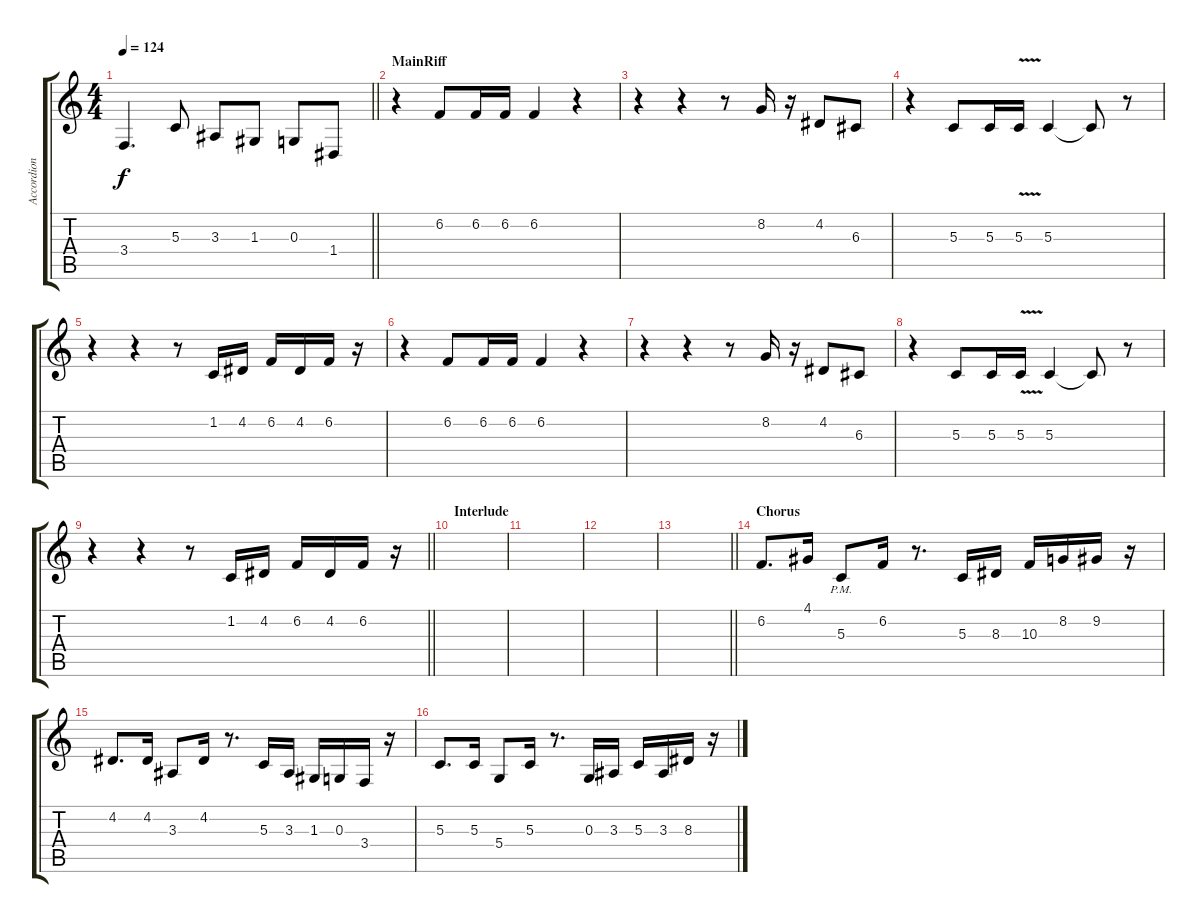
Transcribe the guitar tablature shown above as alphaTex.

\track ("Accordion" "Accordion") {instrument accordion}
\staff {score tabs}
\tuning (E4 B3 G3 D3 A2 E2) {hide}
\ts (4 4)
\tempo 124
\clef g2
\barLineRight lightlight
\ks c
3.4.4{d dy f} 5.3.8 3.3.8 1.3.8 0.3.8 1.4.8 |
\section ("" "MainRiff")
r.4 6.2.8 6.2.16 6.2.16 6.2.4 r.4 |
r.4 r.4 r.8 8.2.16 r.16 4.2.8 6.3.8 |
r.4 5.3.8 5.3.16 5.3{v}.16 5.3.4 5.3{t}.8 r.8 |
r.4 r.4 r.8 1.2.16 4.2.16 6.2.16 4.2.16 6.2.16 r.16 |
r.4 6.2.8 6.2.16 6.2.16 6.2.4 r.4 |
r.4 r.4 r.8 8.2.16 r.16 4.2.8 6.3.8 |
r.4 5.3.8 5.3.16 5.3{v}.16 5.3.4 5.3{t}.8 r.8 |
\barLineRight lightlight
r.4 r.4 r.8 1.2.16 4.2.16 6.2.16 4.2.16 6.2.16 r.16 |
\section ("" "Interlude")
|
|
|
\barLineRight lightlight
|
\section ("" "Chorus")
6.2.8{d} 4.1.16 5.3{pm}.8 6.2.16 r.8{d} 5.3.16 8.3.16 10.3.16 8.2.16 9.2.16 r.16 |
4.2.8{d} 4.2.16 3.3.8 4.2.16 r.8{d} 5.3.16 3.3.16 1.3.16 0.3.16 3.4.16 r.16 |
5.3.8{d} 5.3.16 5.4.8 5.3.16 r.8{d} 0.3.16 3.3.16 5.3.16 3.3.16 8.3.16 r.16
